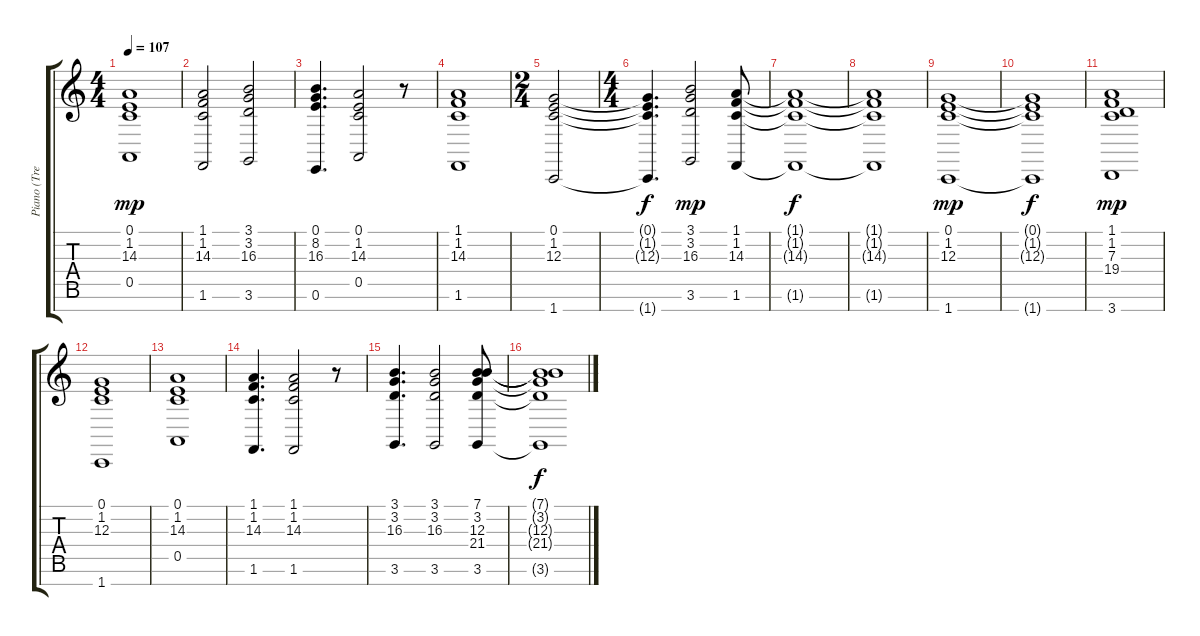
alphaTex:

\track ("Piano (Treble)" "Piano (Tre") {instrument acousticgrandpiano}
\staff {score tabs}
\tuning (E4 B3 G3 D3 A2 E2 B1) {hide}
\ts (4 4)
\tempo 107
\clef g2
\ks c
(0.1 1.2 14.3 0.5).1{dy mp} |
(1.1 1.2 14.3 1.6).2 (3.1 3.2 16.3 3.6).2 |
(0.1 8.2 16.3 0.6).4{d} (0.1 1.2 14.3 0.5).2 r.8 |
(1.1 1.2 14.3 1.6).1 |
\ts (2 4)
(0.1 1.2 12.3 1.7).2 |
\ts (4 4)
(0.1{t} 1.2{t} 12.3{t} 1.7{t}).4{d dy f} (3.1 3.2 16.3 3.6).2{dy mp} (1.1 1.2 14.3 1.6).8 |
(1.1{t} 1.2{t} 14.3{t} 1.6{t}).1{dy f} |
(1.1{t} 1.2{t} 14.3{t} 1.6{t}).1 |
(0.1 1.2 12.3 1.7).1{dy mp} |
(0.1{t} 1.2{t} 12.3{t} 1.7{t}).1{dy f} |
(1.1 1.2 7.3 19.4 3.7).1{dy mp} |
(0.1 1.2 12.3 1.7).1 |
(0.1 1.2 14.3 0.5).1 |
(1.1 1.2 14.3 1.6).4{d} (1.1 1.2 14.3 1.6).2 r.8 |
(3.1 3.2 16.3 3.6).4{d} (3.1 3.2 16.3 3.6).2 (7.1 3.2 12.3 21.4 3.6).8 |
(7.1{t} 3.2{t} 12.3{t} 21.4{t} 3.6{t}).1{dy f}
